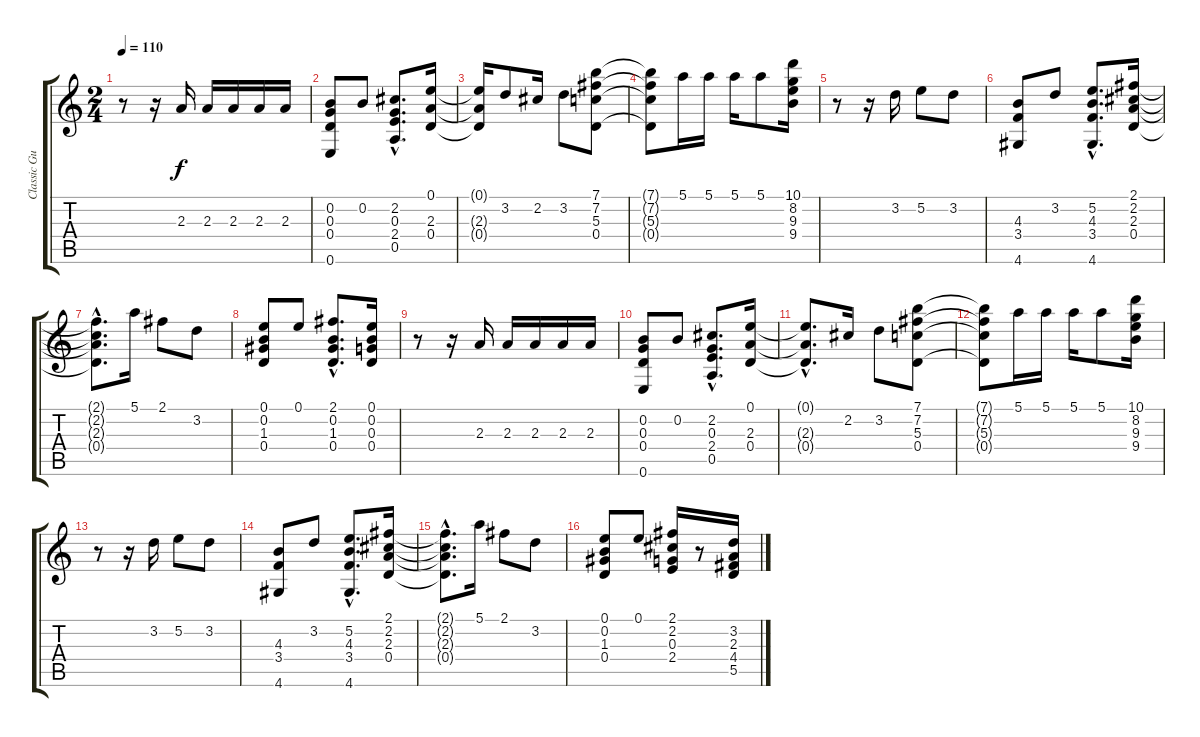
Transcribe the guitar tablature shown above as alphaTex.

\track ("Classic Guitar" "Classic Gu") {instrument acousticguitarnylon}
\staff {score tabs}
\tuning (E4 B3 G3 D3 A2 E2) {hide}
\ts (2 4)
\tempo 110
\clef g2
\ks c
r.8{dy f} r.16 2.3.16 2.3.16 2.3.16 2.3.16 2.3.16 |
(0.2 0.3 0.4 0.6).8 0.2.8 (2.2{hac} 0.3{hac} 2.4{hac} 0.5{hac}).8{d} (0.1 2.3 0.4).16 |
(0.1{t} 2.3{t} 0.4{t}).16 3.2.8 2.2.16 3.2.8 (7.1 7.2 5.3 0.4).8 |
(7.1{t} 7.2{t} 5.3{t} 0.4{t}).8 5.1.16 5.1.16 5.1.16 5.1.8 (10.1 8.2 9.3 9.4).16 |
r.8 r.16 3.2.16 5.2.8 3.2.8 |
(4.3 3.4 4.6).8 3.2.8 (5.2{hac} 4.3{hac} 3.4{hac} 4.6{hac}).8{d} (2.1 2.2 2.3 0.4).16 |
(2.1{hac t} 2.2{hac t} 2.3{hac t} 0.4{hac t}).8{d} 5.1.16 2.1.8 3.2.8 |
(0.1 0.2 1.3 0.4).8 0.1.8 (2.1{hac} 0.2{hac} 1.3{hac} 0.4{hac}).8{d} (0.1 0.2 0.3 0.4).16 |
r.8 r.16 2.3.16 2.3.16 2.3.16 2.3.16 2.3.16 |
(0.2 0.3 0.4 0.6).8 0.2.8 (2.2{hac} 0.3{hac} 2.4{hac} 0.5{hac}).8{d} (0.1 2.3 0.4).16 |
(0.1{hac t} 2.3{hac t} 0.4{hac t}).8{d} 2.2.16 3.2.8 (7.1 7.2 5.3 0.4).8 |
(7.1{t} 7.2{t} 5.3{t} 0.4{t}).8 5.1.16 5.1.16 5.1.16 5.1.8 (10.1 8.2 9.3 9.4).16 |
r.8 r.16 3.2.16 5.2.8 3.2.8 |
(4.3 3.4 4.6).8 3.2.8 (5.2{hac} 4.3{hac} 3.4{hac} 4.6{hac}).8{d} (2.1 2.2 2.3 0.4).16 |
(2.1{hac t} 2.2{hac t} 2.3{hac t} 0.4{hac t}).8{d} 5.1.16 2.1.8 3.2.8 |
(0.1 0.2 1.3 0.4).8 0.1.8 (2.1 2.2 0.3 2.4).16 r.8 (3.2 2.3 4.4 5.5).16
